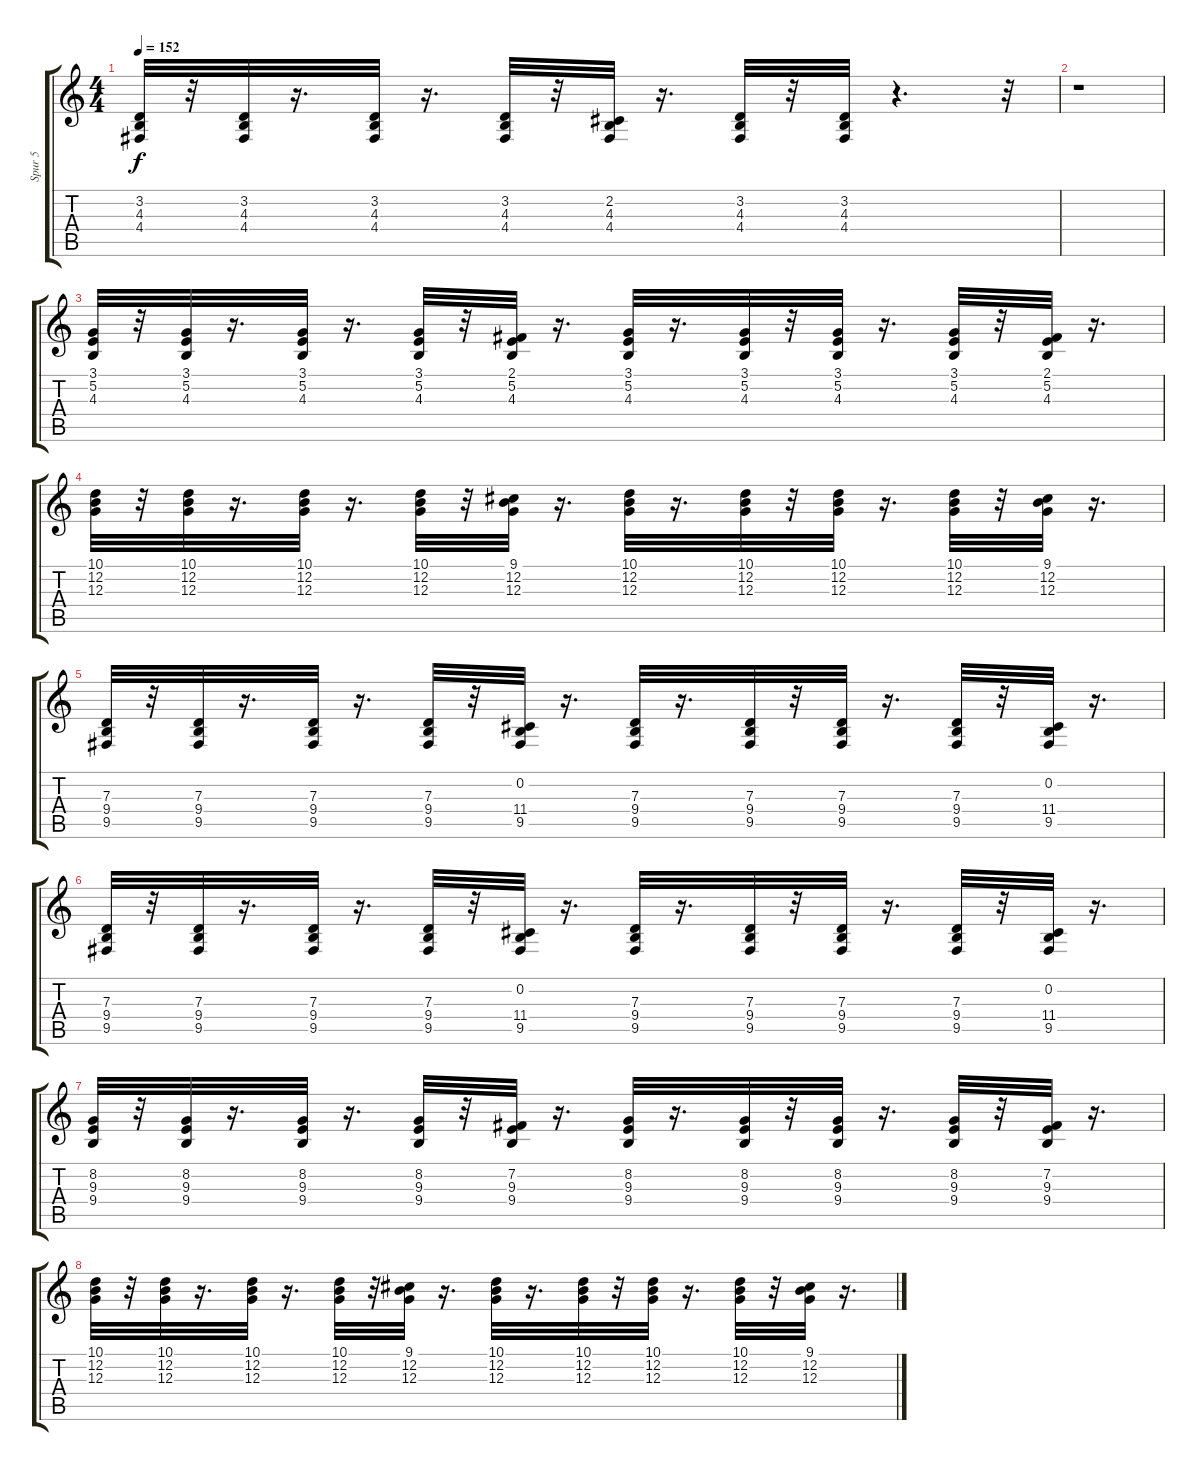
\track ("Spur 5" "Spur 5") {instrument lead3calliope}
\staff {score tabs}
\tuning (E4 B3 G3 D3 A2 E2) {hide}
\ts (4 4)
\tempo 152
\clef g2
\ks c
(3.2 4.3 4.4).32{dy f} r.32 (3.2 4.3 4.4).32 r.16{d} (3.2 4.3 4.4).32 r.16{d} (3.2 4.3 4.4).32 r.32 (2.2 4.3 4.4).32 r.16{d} (3.2 4.3 4.4).32 r.32 (3.2 4.3 4.4).32 r.4{d} r.32 |
r.1 |
(3.1 5.2 4.3).32 r.32 (3.1 5.2 4.3).32 r.16{d} (3.1 5.2 4.3).32 r.16{d} (3.1 5.2 4.3).32 r.32 (2.1 5.2 4.3).32 r.16{d} (3.1 5.2 4.3).32 r.16{d} (3.1 5.2 4.3).32 r.32 (3.1 5.2 4.3).32 r.16{d} (3.1 5.2 4.3).32 r.32 (2.1 5.2 4.3).32 r.16{d} |
(10.1 12.2 12.3).32 r.32 (10.1 12.2 12.3).32 r.16{d} (10.1 12.2 12.3).32 r.16{d} (10.1 12.2 12.3).32 r.32 (9.1 12.2 12.3).32 r.16{d} (10.1 12.2 12.3).32 r.16{d} (10.1 12.2 12.3).32 r.32 (10.1 12.2 12.3).32 r.16{d} (10.1 12.2 12.3).32 r.32 (9.1 12.2 12.3).32 r.16{d} |
(7.3 9.4 9.5).32 r.32 (7.3 9.4 9.5).32 r.16{d} (7.3 9.4 9.5).32 r.16{d} (7.3 9.4 9.5).32 r.32 (0.2 11.4 9.5).32 r.16{d} (7.3 9.4 9.5).32 r.16{d} (7.3 9.4 9.5).32 r.32 (7.3 9.4 9.5).32 r.16{d} (7.3 9.4 9.5).32 r.32 (0.2 11.4 9.5).32 r.16{d} |
(7.3 9.4 9.5).32 r.32 (7.3 9.4 9.5).32 r.16{d} (7.3 9.4 9.5).32 r.16{d} (7.3 9.4 9.5).32 r.32 (0.2 11.4 9.5).32 r.16{d} (7.3 9.4 9.5).32 r.16{d} (7.3 9.4 9.5).32 r.32 (7.3 9.4 9.5).32 r.16{d} (7.3 9.4 9.5).32 r.32 (0.2 11.4 9.5).32 r.16{d} |
(8.2 9.3 9.4).32 r.32 (8.2 9.3 9.4).32 r.16{d} (8.2 9.3 9.4).32 r.16{d} (8.2 9.3 9.4).32 r.32 (7.2 9.3 9.4).32 r.16{d} (8.2 9.3 9.4).32 r.16{d} (8.2 9.3 9.4).32 r.32 (8.2 9.3 9.4).32 r.16{d} (8.2 9.3 9.4).32 r.32 (7.2 9.3 9.4).32 r.16{d} |
(10.1 12.2 12.3).32 r.32 (10.1 12.2 12.3).32 r.16{d} (10.1 12.2 12.3).32 r.16{d} (10.1 12.2 12.3).32 r.32 (9.1 12.2 12.3).32 r.16{d} (10.1 12.2 12.3).32 r.16{d} (10.1 12.2 12.3).32 r.32 (10.1 12.2 12.3).32 r.16{d} (10.1 12.2 12.3).32 r.32 (9.1 12.2 12.3).32 r.16{d}
